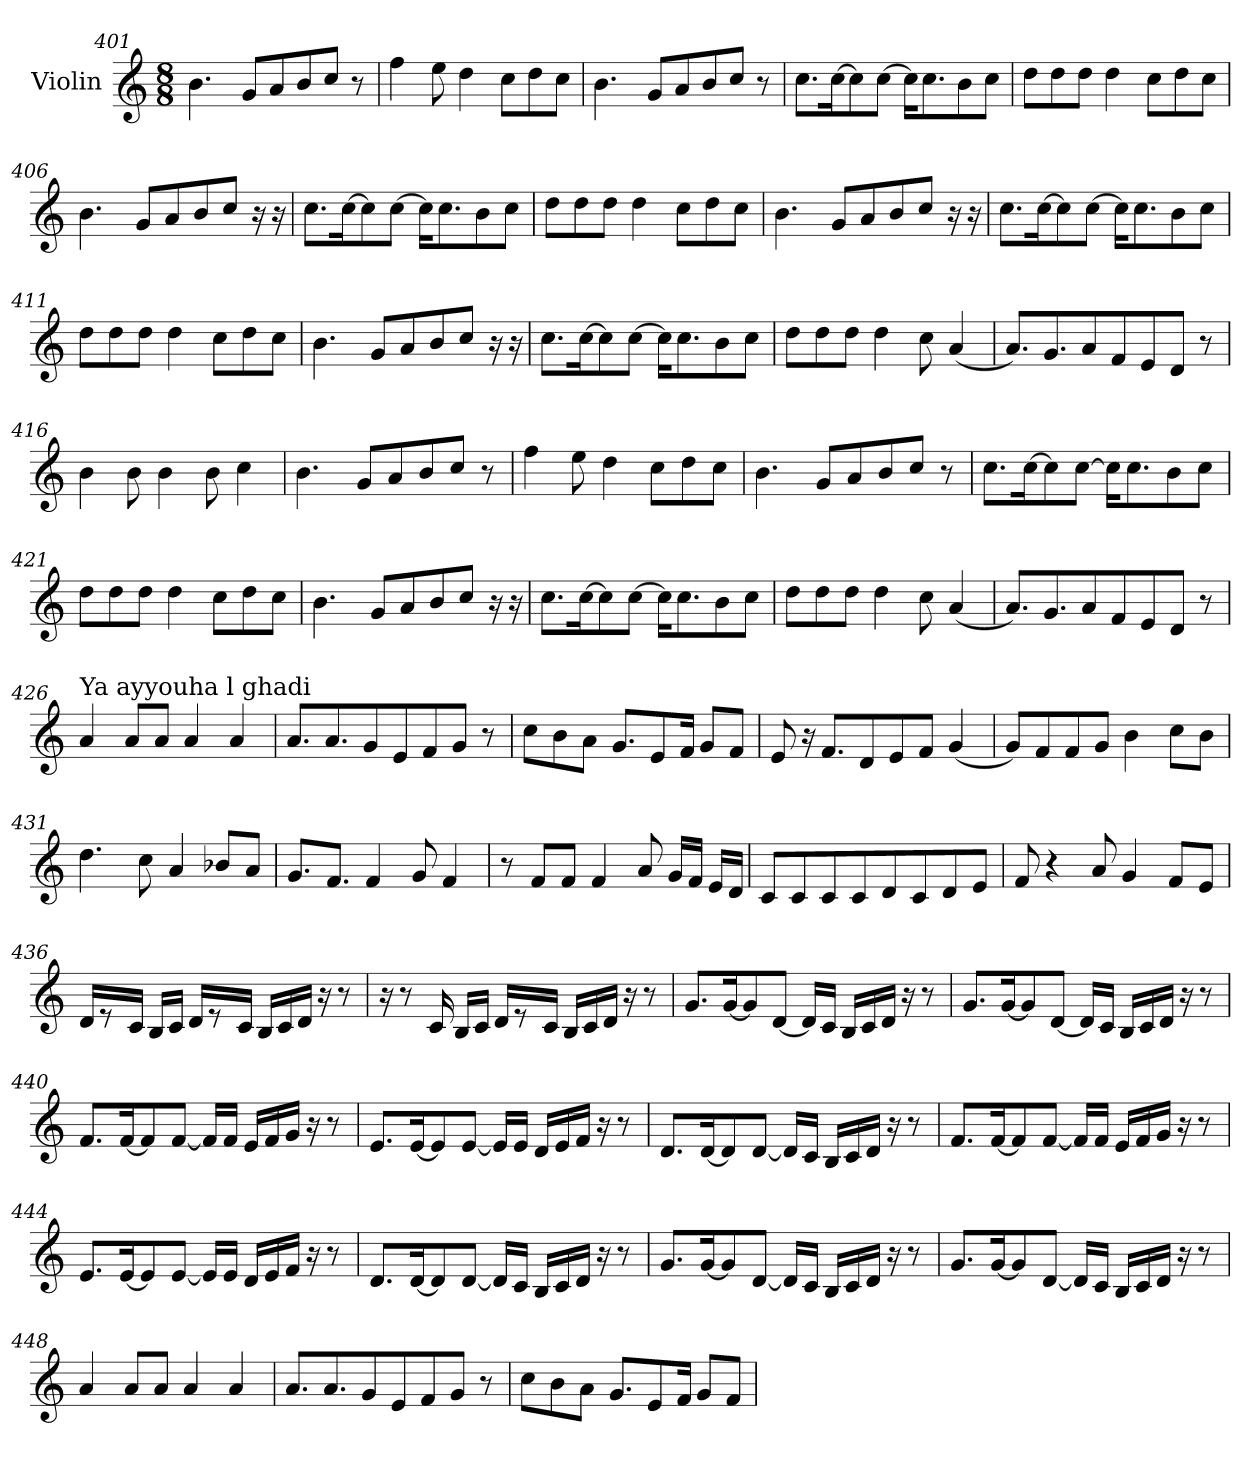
**kern
*part1
*staff1
*I"Violin
*clefG2
*k[]
*C:
*M8/8
=401
4.b\
8g/L
8a/
8b/
8cc/J
8r
!!LO:PB:g=z
=402
4ff\
8ee\
4dd\
8cc\L
8dd\
8cc\J
=403
4.b\
8g/L
8a/
8b/
8cc/J
8r
!!LO:PB:g=z
=404
8.cc\L
[16cc\K
8cc\]
[8cc\J
16cc\KL]
8.cc\
8b\
8cc\J
=405
8dd\L
8dd\
8dd\J
4dd\
8cc\L
8dd\
8cc\J
!!LO:PB:g=z
=406
4.b\
8g/L
8a/
8b/
8cc/J
16r
16r
=407
8.cc\L
[16cc\K
8cc\]
[8cc\J
16cc\KL]
8.cc\
8b\
8cc\J
!!LO:PB:g=z
=408
8dd\L
8dd\
8dd\J
4dd\
8cc\L
8dd\
8cc\J
=409
4.b\
8g/L
8a/
8b/
8cc/J
16r
16r
!!LO:PB:g=z
=410
8.cc\L
[16cc\K
8cc\]
[8cc\J
16cc\KL]
8.cc\
8b\
8cc\J
=411
8dd\L
8dd\
8dd\J
4dd\
8cc\L
8dd\
8cc\J
!!LO:PB:g=z
=412
4.b\
8g/L
8a/
8b/
8cc/J
16r
16r
=413
8.cc\L
[16cc\K
8cc\]
[8cc\J
16cc\KL]
8.cc\
8b\
8cc\J
!!LO:PB:g=z
=414
8dd\L
8dd\
8dd\J
4dd\
8cc\
(4a/
=415
8.a/L)
8.g/
8a/
8f/
8e/
8d/J
8r
=416
4b\
8b\
4b\
8b\
4cc\
!!LO:PB:g=z
=417
4.b\
8g/L
8a/
8b/
8cc/J
8r
=418
4ff\
8ee\
4dd\
8cc\L
8dd\
8cc\J
!!LO:PB:g=z
=419
4.b\
8g/L
8a/
8b/
8cc/J
8r
=420
8.cc\L
[16cc\K
8cc\]
[8cc\J
16cc\KL]
8.cc\
8b\
8cc\J
!!LO:PB:g=z
=421
8dd\L
8dd\
8dd\J
4dd\
8cc\L
8dd\
8cc\J
=422
4.b\
8g/L
8a/
8b/
8cc/J
16r
16r
!!LO:PB:g=z
=423
8.cc\L
[16cc\K
8cc\]
[8cc\J
16cc\KL]
8.cc\
8b\
8cc\J
=424
8dd\L
8dd\
8dd\J
4dd\
8cc\
(4a/
!!LO:PB:g=z
=425
8.a/L)
8.g/
8a/
8f/
8e/
8d/J
8r
=426
!LO:TX:a:t=Ya ayyouha l ghadi
4a/
8a/L
8a/J
4a/
4a/
!!LO:PB:g=z
=427
8.a/L
8.a/
8g/
8e/
8f/
8g/J
8r
=428
8cc\L
8b\
8a\J
8.g/L
8e/
16f/Jk
8g/L
8f/J
!!LO:PB:g=z
=429
8e/
16r
8.f/L
8d/
8e/
8f/J
(4g/
=430
8g/L)
8f/
8f/
8g/J
4b\
8cc\L
8b\J
=431
4.dd\
8cc\
4a/
8b-X/L
8a/J
=432
8.g/L
8.f/J
4f/
8g/
4f/
!!LO:PB:g=z
=433
8r
8f/L
8f/J
4f/
8a/
16g/LL
16f/JJ
16e/LL
16d/JJ
=434
8c/L
8c/
8c/
8c/
8d/
8c/
8d/
8e/J
!!LO:PB:g=z
=435
8f/
4r
8a/
4g/
8f/L
8e/J
=436
16d/LL
8r
16c/JJ
16B/LL
16c/JJ
16d/LL
8r
16c/JJ
16B/LL
16c/
16d/JJ
16r
8r
!!LO:PB:g=z
=437
16r
8r
16c/
16B/LL
16c/JJ
16d/LL
8r
16c/JJ
16B/LL
16c/
16d/JJ
16r
8r
!!LO:PB:g=z
=438
8.g/L
[16g/K
8g/]
[8d/J
16d/LL]
16c/JJ
16B/LL
16c/
16d/JJ
16r
8r
=439
8.g/L
[16g/K
8g/]
[8d/J
16d/LL]
16c/JJ
16B/LL
16c/
16d/JJ
16r
8r
!!LO:PB:g=z
=440
8.f/L
[16f/K
8f/]
[8f/J
16f/LL]
16f/JJ
16e/LL
16f/
16g/JJ
16r
8r
!!LO:PB:g=z
=441
8.e/L
[16e/K
8e/]
[8e/J
16e/LL]
16e/JJ
16d/LL
16e/
16f/JJ
16r
8r
=442
8.d/L
[16d/K
8d/]
[8d/J
16d/LL]
16c/JJ
16B/LL
16c/
16d/JJ
16r
8r
!!LO:PB:g=z
=443
8.f/L
[16f/K
8f/]
[8f/J
16f/LL]
16f/JJ
16e/LL
16f/
16g/JJ
16r
8r
!!LO:PB:g=z
=444
8.e/L
[16e/K
8e/]
[8e/J
16e/LL]
16e/JJ
16d/LL
16e/
16f/JJ
16r
8r
=445
8.d/L
[16d/K
8d/]
[8d/J
16d/LL]
16c/JJ
16B/LL
16c/
16d/JJ
16r
8r
!!LO:PB:g=z
=446
8.g/L
[16g/K
8g/]
[8d/J
16d/LL]
16c/JJ
16B/LL
16c/
16d/JJ
16r
8r
!!LO:PB:g=z
=447
8.g/L
[16g/K
8g/]
[8d/J
16d/LL]
16c/JJ
16B/LL
16c/
16d/JJ
16r
8r
=448
4a/
8a/L
8a/J
4a/
4a/
!!LO:PB:g=z
=449
8.a/L
8.a/
8g/
8e/
8f/
8g/J
8r
=450
8cc\L
8b\
8a\J
8.g/L
8e/
16f/Jk
8g/L
8f/J
=
*-
